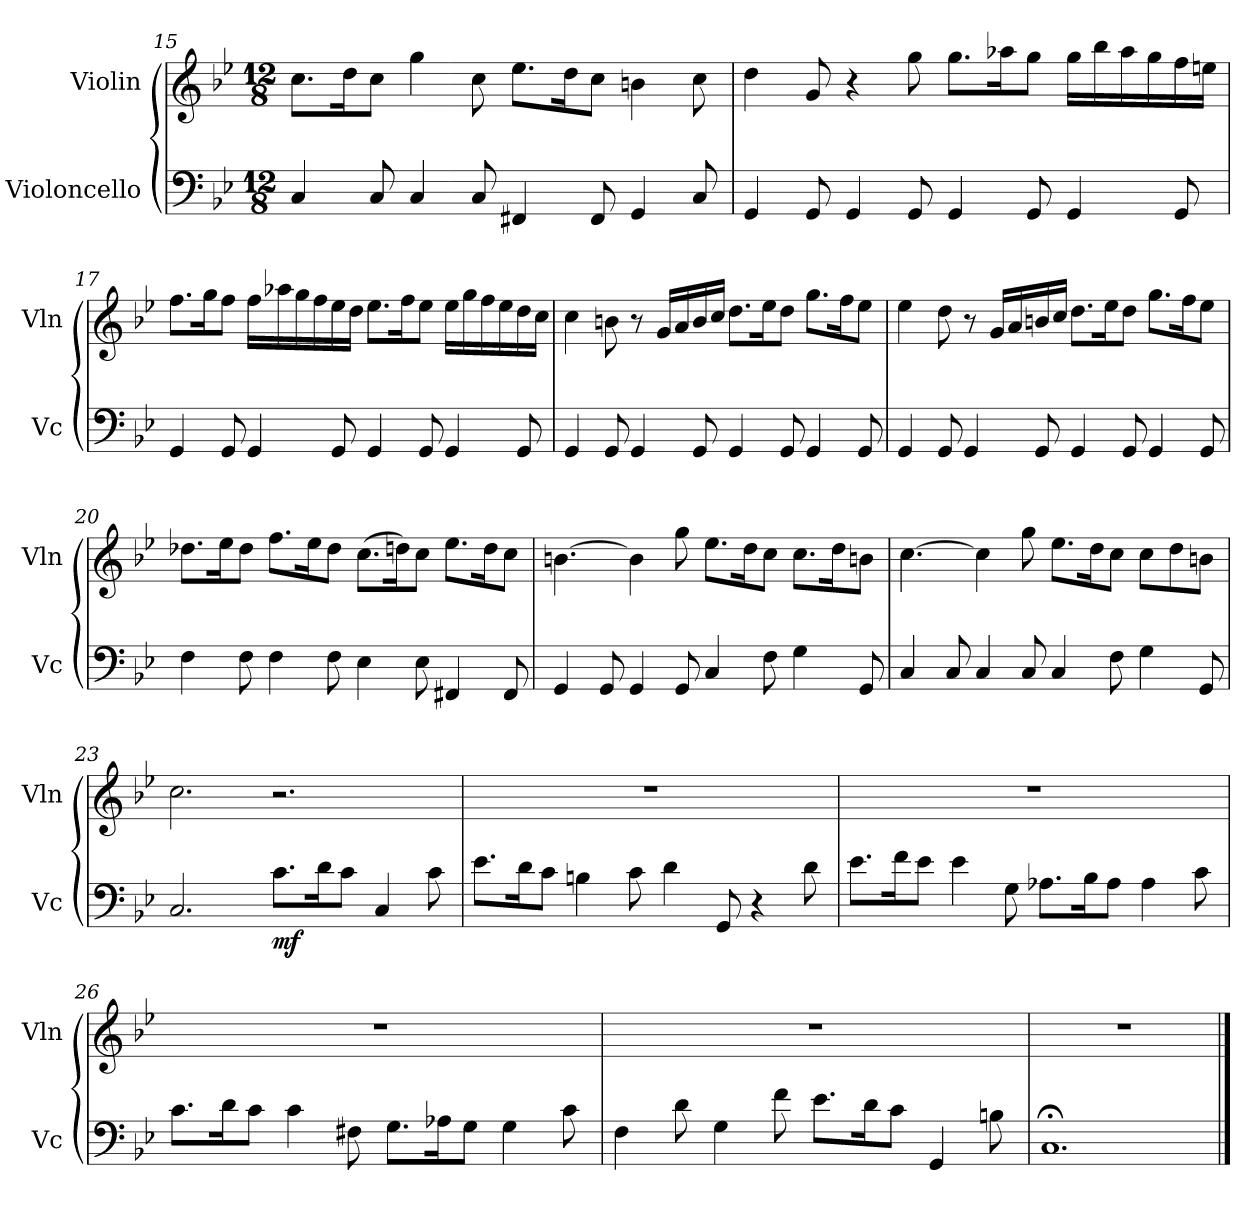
**kern	**dynam	**kern
*part2	*part2	*part1
*staff2	*staff2	*staff1
*I"Violoncello	*	*I"Violin
*I'Vc	*	*I'Vln
*clefF4	*	*clefG2
*k[b-e-]	*	*k[b-e-]
*M12/8	*	*M12/8
=15	=15	=15
4C/	.	8.cc\L
.	.	16dd\K
8C/	.	8cc\J
4C/	.	4gg\
8C/	.	8cc\
4FF#X/	.	8.ee-\L
.	.	16dd\K
8FF#/	.	8cc\J
4GG/	.	4bn\
8C/	.	8cc\
=16	=16	=16
4GG/	.	4dd\
8GG/	.	8g/
4GG/	.	4r
8GG/	.	8gg\
4GG/	.	8.gg\L
.	.	16aa-X\K
8GG/	.	8gg\J
4GG/	.	16gg\LL
.	.	16bb-\
.	.	16aa-\
.	.	16gg\
8GG/	.	16ff\
.	.	16een\JJ
=17	=17	=17
4GG/	.	8.ff\L
.	.	16gg\K
8GG/	.	8ff\J
4GG/	.	16ff\LL
.	.	16aa-X\
.	.	16gg\
.	.	16ff\
8GG/	.	16ee-\
.	.	16dd\JJ
4GG/	.	8.ee-\L
.	.	16ff\K
8GG/	.	8ee-\J
4GG/	.	16ee-\LL
.	.	16gg\
.	.	16ff\
.	.	16ee-\
8GG/	.	16dd\
.	.	16cc\JJ
=18	=18	=18
4GG/	.	4cc\
8GG/	.	8bn\
4GG/	.	8r
.	.	16g/LL
.	.	16a/
8GG/	.	16b/
.	.	16cc/JJ
4GG/	.	8.dd\L
.	.	16ee-\K
8GG/	.	8dd\J
4GG/	.	8.gg\L
.	.	16ff\K
8GG/	.	8ee-\J
=19	=19	=19
4GG/	.	4ee-\
8GG/	.	8dd\
4GG/	.	8r
.	.	16g/LL
.	.	16a/
8GG/	.	16bn/
.	.	16cc/JJ
4GG/	.	8.dd\L
.	.	16ee-\K
8GG/	.	8dd\J
4GG/	.	8.gg\L
.	.	16ff\K
8GG/	.	8ee-\J
=20	=20	=20
4F\	.	8.dd-X\L
.	.	16ee-\K
8F\	.	8dd-\J
4F\	.	8.ff\L
.	.	16ee-\K
8F\	.	8dd-\J
4E-\	.	(8.cc\L
.	.	16ddn\K)
8E-\	.	8cc\J
4FF#X/	.	8.ee-\L
.	.	16dd\K
8FF#/	.	8cc\J
=21	=21	=21
4GG/	.	[4.bn\
8GG/	.	.
4GG/	.	4b\]
8GG/	.	8gg\
4C/	.	8.ee-\L
.	.	16dd\K
8F\	.	8cc\J
4G\	.	8.cc\L
.	.	16dd\K
8GG/	.	8bn\J
=22	=22	=22
4C/	.	[4.cc\
8C/	.	.
4C/	.	4cc\]
8C/	.	8gg\
4C/	.	8.ee-\L
.	.	16dd\K
8F\	.	8cc\J
4G\	.	8cc\L
.	.	8dd\
8GG/	.	8bn\J
=23	=23	=23
2.C/	.	2.cc\
8.c\L	mf	2.r
16d\K	.	.
8c\J	.	.
4C/	.	.
8c\	.	.
=24	=24	=24
8.e-\L	.	1.r
16d\K	.	.
8c\J	.	.
4Bn\	.	.
8c\	.	.
4d\	.	.
8GG/	.	.
4r	.	.
8d\	.	.
=25	=25	=25
8.e-\L	.	1.r
16f\K	.	.
8e-\J	.	.
4e-\	.	.
8G\	.	.
8.A-X\L	.	.
16B-\K	.	.
8A-\J	.	.
4A-\	.	.
8c\	.	.
=26	=26	=26
8.c\L	.	1.r
16d\K	.	.
8c\J	.	.
4c\	.	.
8F#X\	.	.
8.G\L	.	.
16A-X\K	.	.
8G\J	.	.
4G\	.	.
8c\	.	.
=27	=27	=27
4F\	.	1.r
8d\	.	.
4G\	.	.
8f\	.	.
8.e-\L	.	.
16d\K	.	.
8c\J	.	.
4GG/	.	.
8Bn\	.	.
=28	=28	=28
1.C;<	.	1.r
==	==	==
*-	*-	*-
